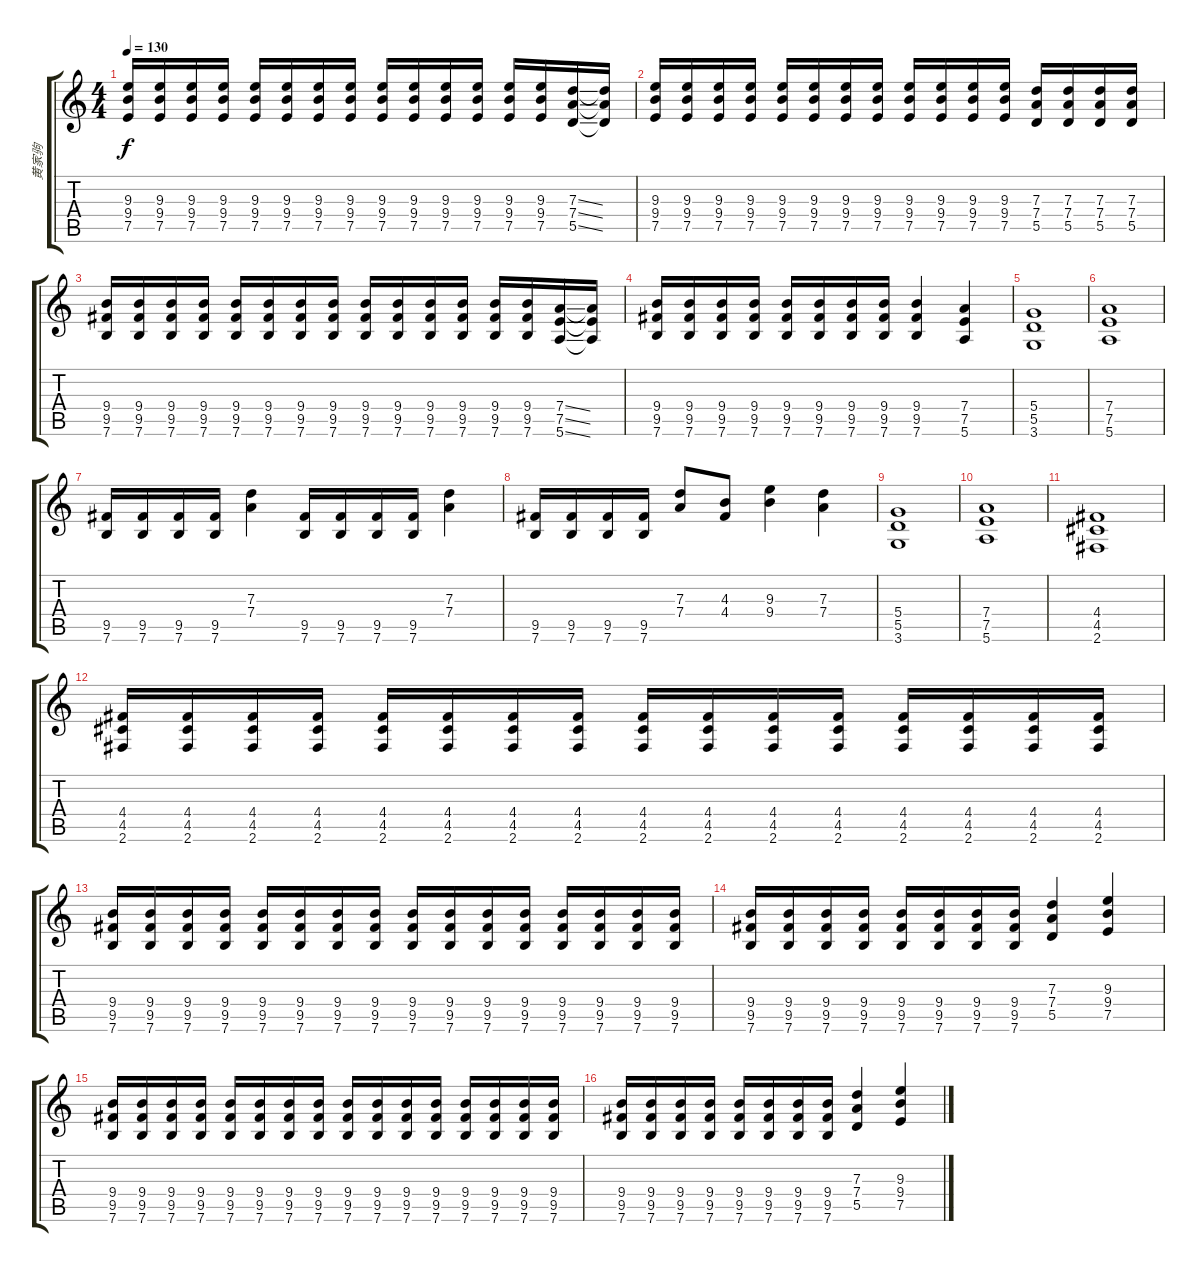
\track ("黄家驹" "黄家驹") {instrument distortionguitar}
\staff {score tabs}
\tuning (E4 B3 G3 D3 A2 E2) {hide}
\ts (4 4)
\tempo 130
\clef g2
\ks c
(9.3 9.4 7.5).16{dy f} (9.3 9.4 7.5).16 (9.3 9.4 7.5).16 (9.3 9.4 7.5).16 (9.3 9.4 7.5).16 (9.3 9.4 7.5).16 (9.3 9.4 7.5).16 (9.3 9.4 7.5).16 (9.3 9.4 7.5).16 (9.3 9.4 7.5).16 (9.3 9.4 7.5).16 (9.3 9.4 7.5).16 (9.3 9.4 7.5).16 (9.3 9.4 7.5).16 (7.3{ss} 7.4{ss} 5.5{ss}).16 (7.3{t} 7.4{t} 5.5{t}).16 |
(9.3 9.4 7.5).16 (9.3 9.4 7.5).16 (9.3 9.4 7.5).16 (9.3 9.4 7.5).16 (9.3 9.4 7.5).16 (9.3 9.4 7.5).16 (9.3 9.4 7.5).16 (9.3 9.4 7.5).16 (9.3 9.4 7.5).16 (9.3 9.4 7.5).16 (9.3 9.4 7.5).16 (9.3 9.4 7.5).16 (7.3 7.4 5.5).16 (7.3 7.4 5.5).16 (7.3 7.4 5.5).16 (7.3 7.4 5.5).16 |
(9.4 9.5 7.6).16 (9.4 9.5 7.6).16 (9.4 9.5 7.6).16 (9.4 9.5 7.6).16 (9.4 9.5 7.6).16 (9.4 9.5 7.6).16 (9.4 9.5 7.6).16 (9.4 9.5 7.6).16 (9.4 9.5 7.6).16 (9.4 9.5 7.6).16 (9.4 9.5 7.6).16 (9.4 9.5 7.6).16 (9.4 9.5 7.6).16 (9.4 9.5 7.6).16 (7.4{ss} 7.5{ss} 5.6{ss}).16 (7.4{t} 7.5{t} 5.6{t}).16 |
(9.4 9.5 7.6).16 (9.4 9.5 7.6).16 (9.4 9.5 7.6).16 (9.4 9.5 7.6).16 (9.4 9.5 7.6).16 (9.4 9.5 7.6).16 (9.4 9.5 7.6).16 (9.4 9.5 7.6).16 (9.4 9.5 7.6).4 (7.4 7.5 5.6).4 |
(5.4 5.5 3.6).1 |
(7.4 7.5 5.6).1 |
(9.5 7.6).16 (9.5 7.6).16 (9.5 7.6).16 (9.5 7.6).16 (7.3 7.4).4 (9.5 7.6).16 (9.5 7.6).16 (9.5 7.6).16 (9.5 7.6).16 (7.3 7.4).4 |
(9.5 7.6).16 (9.5 7.6).16 (9.5 7.6).16 (9.5 7.6).16 (7.3 7.4).8 (4.3 4.4).8 (9.3 9.4).4 (7.3 7.4).4 |
(5.4 5.5 3.6).1 |
(7.4 7.5 5.6).1 |
(4.4 4.5 2.6).1 |
(4.4 4.5 2.6).16 (4.4 4.5 2.6).16 (4.4 4.5 2.6).16 (4.4 4.5 2.6).16 (4.4 4.5 2.6).16 (4.4 4.5 2.6).16 (4.4 4.5 2.6).16 (4.4 4.5 2.6).16 (4.4 4.5 2.6).16 (4.4 4.5 2.6).16 (4.4 4.5 2.6).16 (4.4 4.5 2.6).16 (4.4 4.5 2.6).16 (4.4 4.5 2.6).16 (4.4 4.5 2.6).16 (4.4 4.5 2.6).16 |
(9.4 9.5 7.6).16 (9.4 9.5 7.6).16 (9.4 9.5 7.6).16 (9.4 9.5 7.6).16 (9.4 9.5 7.6).16 (9.4 9.5 7.6).16 (9.4 9.5 7.6).16 (9.4 9.5 7.6).16 (9.4 9.5 7.6).16 (9.4 9.5 7.6).16 (9.4 9.5 7.6).16 (9.4 9.5 7.6).16 (9.4 9.5 7.6).16 (9.4 9.5 7.6).16 (9.4 9.5 7.6).16 (9.4 9.5 7.6).16 |
(9.4 9.5 7.6).16 (9.4 9.5 7.6).16 (9.4 9.5 7.6).16 (9.4 9.5 7.6).16 (9.4 9.5 7.6).16 (9.4 9.5 7.6).16 (9.4 9.5 7.6).16 (9.4 9.5 7.6).16 (7.3 7.4 5.5).4 (9.3 9.4 7.5).4 |
(9.4 9.5 7.6).16 (9.4 9.5 7.6).16 (9.4 9.5 7.6).16 (9.4 9.5 7.6).16 (9.4 9.5 7.6).16 (9.4 9.5 7.6).16 (9.4 9.5 7.6).16 (9.4 9.5 7.6).16 (9.4 9.5 7.6).16 (9.4 9.5 7.6).16 (9.4 9.5 7.6).16 (9.4 9.5 7.6).16 (9.4 9.5 7.6).16 (9.4 9.5 7.6).16 (9.4 9.5 7.6).16 (9.4 9.5 7.6).16 |
(9.4 9.5 7.6).16 (9.4 9.5 7.6).16 (9.4 9.5 7.6).16 (9.4 9.5 7.6).16 (9.4 9.5 7.6).16 (9.4 9.5 7.6).16 (9.4 9.5 7.6).16 (9.4 9.5 7.6).16 (7.3 7.4 5.5).4 (9.3 9.4 7.5).4
